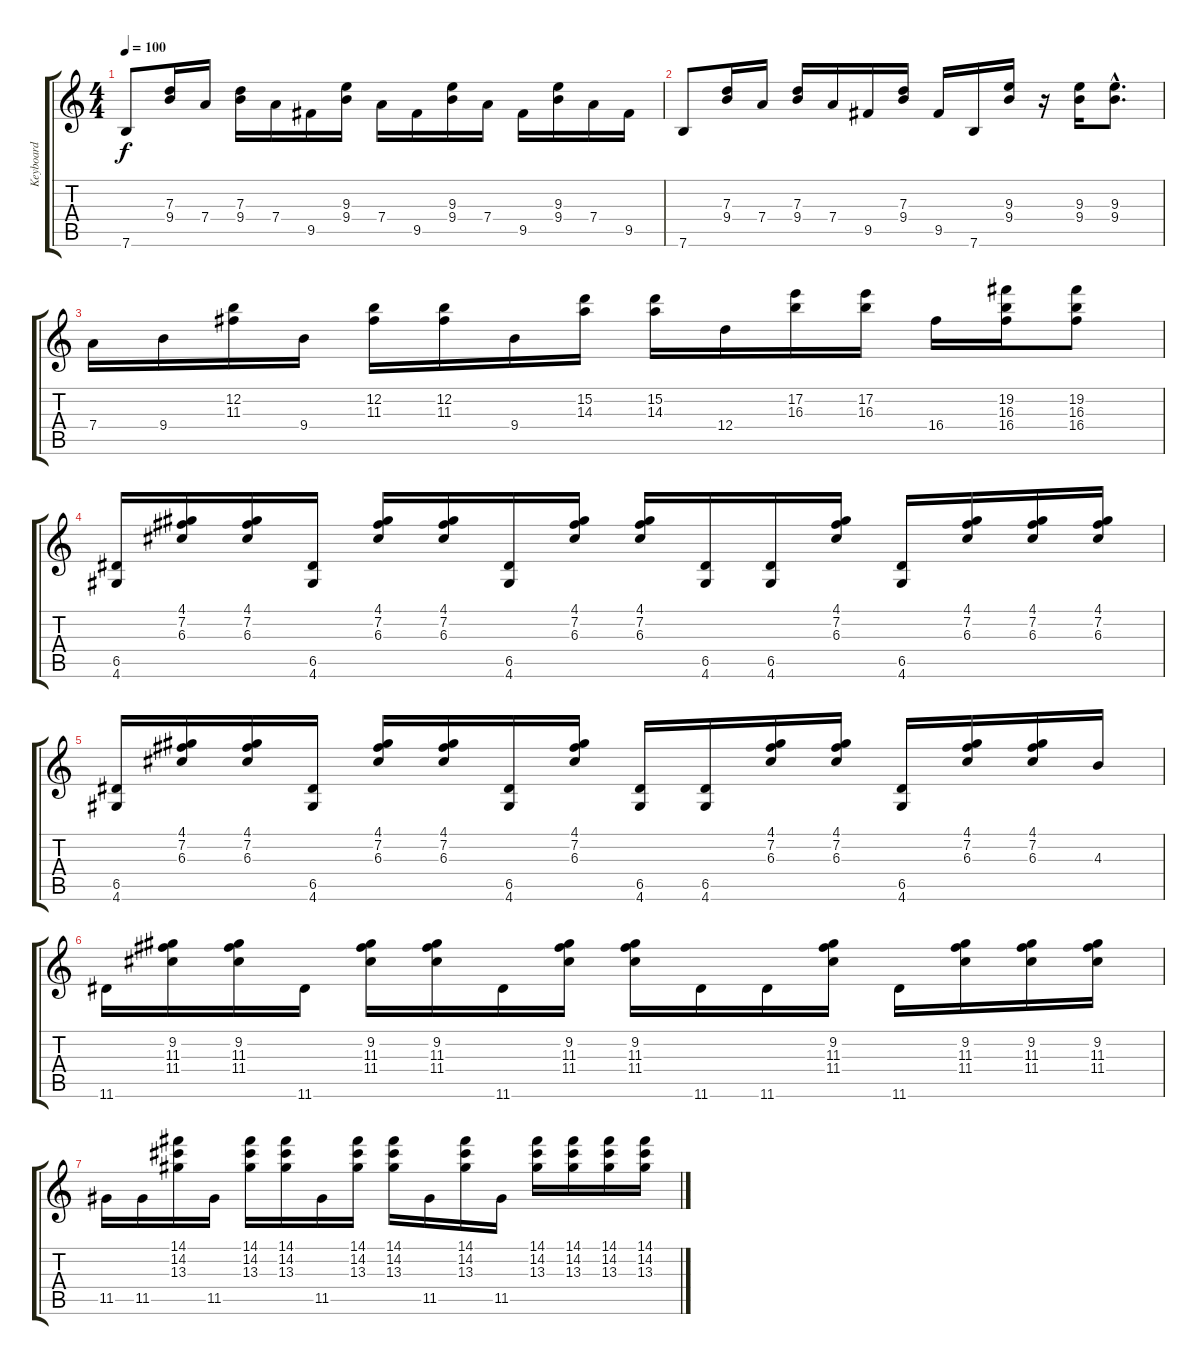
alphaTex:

\track ("Keyboard" "Keyboard") {instrument distortionguitar}
\staff {score tabs}
\tuning (E4 B3 G3 D3 A2 E2) {hide}
\ts (4 4)
\tempo 100
\clef g2
\ks c
7.6.8{dy f} (7.3 9.4).16 7.4.16 (7.3 9.4).16 7.4.16 9.5.16 (9.3 9.4).16 7.4.16 9.5.16 (9.3 9.4).16 7.4.16 9.5.16 (9.3 9.4).16 7.4.16 9.5.16 |
7.6.8 (7.3 9.4).16 7.4.16 (7.3 9.4).16 7.4.16 9.5.16 (7.3 9.4).16 9.5.16 7.6.16 (9.3 9.4).16 r.16 (9.3 9.4).16 (9.3{hac} 9.4{hac}).8{d} |
7.4.16 9.4.16 (12.2 11.3).16 9.4.16 (12.2 11.3).16 (12.2 11.3).16 9.4.16 (15.2 14.3).16 (15.2 14.3).16 12.4.16 (17.2 16.3).16 (17.2 16.3).16 16.4.16 (19.2 16.3 16.4).16 (19.2 16.3 16.4).8 |
(6.5 4.6).16 (4.1 7.2 6.3).16 (4.1 7.2 6.3).16 (6.5 4.6).16 (4.1 7.2 6.3).16 (4.1 7.2 6.3).16 (6.5 4.6).16 (4.1 7.2 6.3).16 (4.1 7.2 6.3).16 (6.5 4.6).16 (6.5 4.6).16 (4.1 7.2 6.3).16 (6.5 4.6).16 (4.1 7.2 6.3).16 (4.1 7.2 6.3).16 (4.1 7.2 6.3).16 |
(6.5 4.6).16 (4.1 7.2 6.3).16 (4.1 7.2 6.3).16 (6.5 4.6).16 (4.1 7.2 6.3).16 (4.1 7.2 6.3).16 (6.5 4.6).16 (4.1 7.2 6.3).16 (6.5 4.6).16 (6.5 4.6).16 (4.1 7.2 6.3).16 (4.1 7.2 6.3).16 (6.5 4.6).16 (4.1 7.2 6.3).16 (4.1 7.2 6.3).16 4.3.16 |
11.6.16 (9.2 11.3 11.4).16 (9.2 11.3 11.4).16 11.6.16 (9.2 11.3 11.4).16 (9.2 11.3 11.4).16 11.6.16 (9.2 11.3 11.4).16 (9.2 11.3 11.4).16 11.6.16 11.6.16 (9.2 11.3 11.4).16 11.6.16 (9.2 11.3 11.4).16 (9.2 11.3 11.4).16 (9.2 11.3 11.4).16 |
11.5.16 11.5.16 (14.1 14.2 13.3).16 11.5.16 (14.1 14.2 13.3).16 (14.1 14.2 13.3).16 11.5.16 (14.1 14.2 13.3).16 (14.1 14.2 13.3).16 11.5.16 (14.1 14.2 13.3).16 11.5.16 (14.1 14.2 13.3).16 (14.1 14.2 13.3).16 (14.1 14.2 13.3).16 (14.1 14.2 13.3).16
